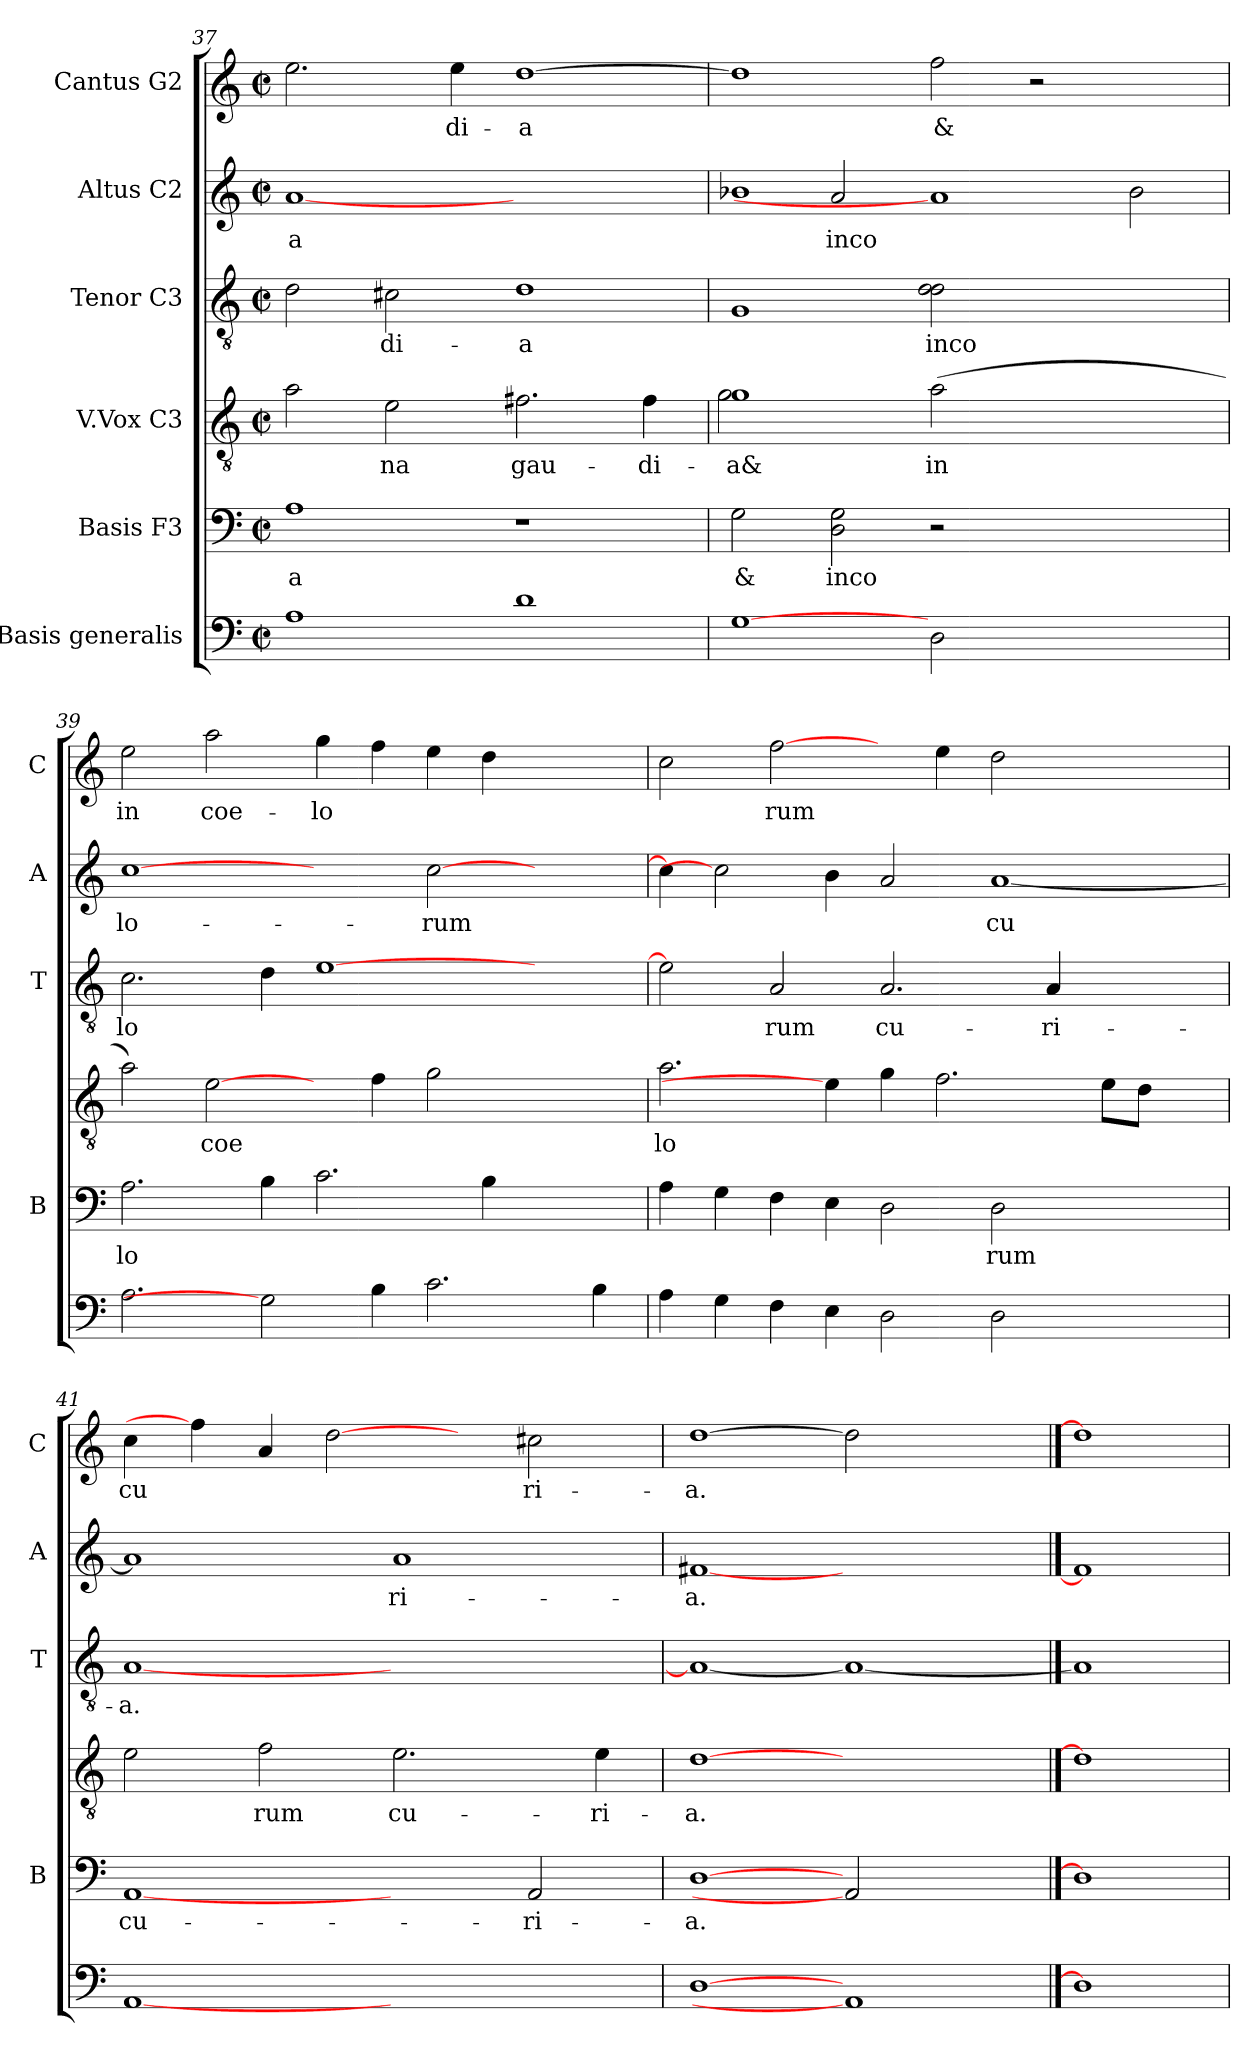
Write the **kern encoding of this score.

**kern	**kern	**text	**kern	**text	**kern	**text	**kern	**text	**kern	**text
*part6	*part5	*part5	*part4	*part4	*part3	*part3	*part2	*part2	*part1	*part1
*staff6	*staff5	*staff5	*staff4	*staff4	*staff3	*staff3	*staff2	*staff2	*staff1	*staff1
*I"Basis  generalis	*I"Basis  F3	*	*I"V.Vox  C3	*	*I"Tenor  C3	*	*I"Altus  C2	*	*I"Cantus  G2	*
*	*I'B	*	*	*	*I'T	*	*I'A	*	*I'C	*
*clefF4	*clefF4	*	*clefGv2	*	*clefGv2	*	*clefG2	*	*clefG2	*
*k[]	*k[]	*	*k[]	*	*k[]	*	*k[]	*	*k[]	*
*C:	*C:	*	*C:	*	*C:	*	*C:	*	*C:	*
*M2/2	*M2/2	*	*M2/2	*	*M2/2	*	*M2/2	*	*M2/2	*
*met(c|)	*met(c|)	*	*met(c|)	*	*met(c|)	*	*met(c|)	*	*met(c|)	*
=37	=37	=37	=37	=37	=37	=37	=37	=37	=37	=37
!	!	!LO:LY:b:cj	!	!LO:LY:b:cj	!	!LO:LY:b:cj	!	!LO:LY:b:cj	!	!LO:LY:b:cj
1A	1A	-a	2a\	--	2d\	-	[1a	-a	2.ee\	--
!	!	!	!	!LO:LY:b:cj	!	!LO:LY:b:cj	!	!	!	!
.	.	.	2e\	-na	2c#X\	-di-	.	.	.	.
!	!	!	!	!	!	!	!	!	!	!LO:LY:b:cj
.	.	.	.	.	.	.	.	.	4ee\	-di-
!	!	!	!	!LO:LY:b:cj	!	!LO:LY:b:cj	!	!	!	!LO:LY:b:cj
1d	1r	.	2.f#X\	gau-	1d	-a	1ryy	.	[>1dd	-a
!	!	!	!	!LO:LY:b:cj	!	!	!	!	!	!
.	.	.	4f#\	-di-	.	.	.	.	.	.
=38	=38	=38	=38	=38	=38	=38	=38	=38	=38	=38
!	!	!LO:LY:b:cj	!	!LO:LY:b:cj	!	!	!	!	!	!
*	*	*	*^	*	*	*	*^	*	*	*
[1G	2G\	&	1g	2g\	-a&	1G	.	1b-X	2ryy	.	1dd]	.
!	!	!LO:LY:b:cj	!	!	!	!	!	!	!	!LO:LY:b:cj	!	!
.	2G\ 2D\	inco	.	1ryy	.	.	.	.	2a/	inco	.	.
!	!	!	!	!	!LO:LY:b:cj	!	!LO:LY:b:cj	!	!	!	!	!LO:LY:b:cj
2D\	2r	.	(>2a\	.	in	2d\ 2d\	inco	1a]	1.ryy	.	2ff\	&
1ryy	1ryy	.	1ryy	1ryy	.	1ryy	.	.	.	.	2r	.
.	.	.	.	.	.	.	.	2b-\	.	.	2ryy	.
*	*	*	*v	*v	*	*	*	*v	*v	*	*	*
=39	=39	=39	=39	=39	=39	=39	=39	=39	=39	=39
!	!	!LO:LY:b:cj	!	!LO:LY:b:cj	!	!LO:LY:b:cj	!	!LO:LY:b:cj	!	!LO:LY:b:cj
2.A\	2.A\	lo-	2a\)	.	2.c\	lo-	[1cc	lo-	2ee\	in
!	!	!	!	!LO:LY:b:cj	!	!	!	!	!	!LO:LY:b:cj
.	.	.	[2e\	coe-	.	.	.	.	2aa\	coe-
!	!	!LO:LY:b:cj	!	!	!	!LO:LY:b:cj	!	!	!	!
2G]	4B\	--	.	.	4d\	--	.	.	.	.
!	!	!LO:LY:b:cj	!	!	!	!LO:LY:b:cj	!	!	!	!LO:LY:b:cj
.	2.c\	--	4ryy	.	[>1e	--	2ryy	.	4gg\	-lo-
!	!	!	!	!LO:LY:b:cj	!	!	!	!	!	!LO:LY:b:cj
4B\	.	.	4f\	--	.	.	.	.	4ff\	--
!	!	!	!	!LO:LY:b:cj	!	!	!	!LO:LY:b:cj	!	!LO:LY:b:cj
2.c\	.	.	2g\	--	.	.	[>2cc\	-rum	4ee\	--
!	!	!LO:LY:b:cj	!	!	!	!	!	!	!	!LO:LY:b:cj
.	4B\	--	.	.	.	.	.	.	4dd\	--
.	2ryy	.	2ryy	.	2ryy	.	2ryy	.	2ryy	.
4B\	.	.	.	.	.	.	.	.	.	.
=40	=40	=40	=40	=40	=40	=40	=40	=40	=40	=40
!	!	!LO:LY:b:cj	!	!LO:LY:b:cj	!	!LO:LY:b:cj	!	!LO:LY:b:cj	!	!LO:LY:b:cj
4A\	4A\	--	2.a\	-lo-	2e\]	--	4cc\]	.	2cc\	--
!	!	!LO:LY:b:cj	!	!	!	!	!	!	!	!
4G\	4G\	--	.	.	.	.	2cc]	.	.	.
!	!	!LO:LY:b:cj	!	!	!	!LO:LY:b:cj	!	!	!	!LO:LY:b:cj
4F\	4F\	--	.	.	2A/	-rum	.	.	[2ff\	-rum
!	!	!LO:LY:b:cj	!	!	!	!	!	!LO:LY:b:cj	!	!
4E\	4E\	--	4e\]	.	.	.	4b\	.	.	.
!	!	!LO:LY:b:cj	!	!LO:LY:b:cj	!	!LO:LY:b:cj	!	!LO:LY:b:cj	!	!
2D\	2D\	--	4g\	--	2.A/	cu-	2a/	.	4ryy	.
!	!	!	!	!LO:LY:b:cj	!	!	!	!	!	!LO:LY:b:cj
.	.	.	2.f\	--	.	.	.	.	4ee\	.
!	!	!LO:LY:b:cj	!	!	!	!	!	!LO:LY:b:cj	!	!LO:LY:b:cj
2D\	2D\	-rum	.	.	.	.	[<1a	cu-	2dd\	.
!	!	!	!	!	!	!LO:LY:b:cj	!	!	!	!
.	.	.	.	.	4A/	-ri-	.	.	.	.
!	!	!	!	!LO:LY:b:cj	!	!	!	!	!	!
2ryy	2ryy	.	8e\L	--	2ryy	.	.	.	2ryy	.
!	!	!	!	!LO:LY:b:cj	!	!	!	!	!	!
.	.	.	8d\J	--	.	.	.	.	.	.
.	.	.	4ryy	.	.	.	.	.	.	.
=41	=41	=41	=41	=41	=41	=41	=41	=41	=41	=41
!	!	!LO:LY:b:cj	!	!LO:LY:b:cj	!	!LO:LY:b:cj	!	!LO:LY:b:cj	!	!LO:LY:b:cj
[1AA	[1AA	cu-	2e\	--	[<1A	-a.	1a]	--	4cc\	cu-
.	.	.	.	.	.	.	.	.	4ff\]	.
!	!	!	!	!LO:LY:b:cj	!	!	!	!	!	!LO:LY:b:cj
.	.	.	2f\	-rum	.	.	.	.	4a/	--
!	!	!	!	!	!	!	!	!	!	!LO:LY:b:cj
.	.	.	.	.	.	.	.	.	[2dd	--
!	!	!	!	!LO:LY:b:cj	!	!	!	!LO:LY:b:cj	!	!
1ryy	2ryy	.	2.e\	cu-	1ryy	.	1a	-ri-	.	.
.	.	.	.	.	.	.	.	.	4ryy	.
!	!	!LO:LY:b:cj	!	!	!	!	!	!	!	!LO:LY:b:cj
.	2AA/	-ri-	.	.	.	.	.	.	2cc#X\	-ri-
!	!	!	!	!LO:LY:b:cj	!	!	!	!	!	!
.	.	.	4e\	-ri-	.	.	.	.	.	.
=42	=42	=42	=42	=42	=42	=42	=42	=42	=42	=42
!	!	!LO:LY:b:cj	!	!LO:LY:b:cj	!	!LO:LY:b:cj	!	!LO:LY:b:cj	!	!LO:LY:b:cj
[1D	[1D	-a.	[1d	-a.	1A_	.	[1f#X	-a.	[1dd	-a.
1AA]	2AA]	.	1ryy	.	1A_	.	1ryy	.	2dd]	.
.	2ryy	.	.	.	.	.	.	.	2ryy	.
==43	==43	==43	==43	==43	==43	==43	==43	==43	==43	==43
1D]	1D]	.	1d]	.	1A]	.	1f#]	.	1dd]	.
=	=	=	=	=	=	=	=	=	=	=
*-	*-	*-	*-	*-	*-	*-	*-	*-	*-	*-
